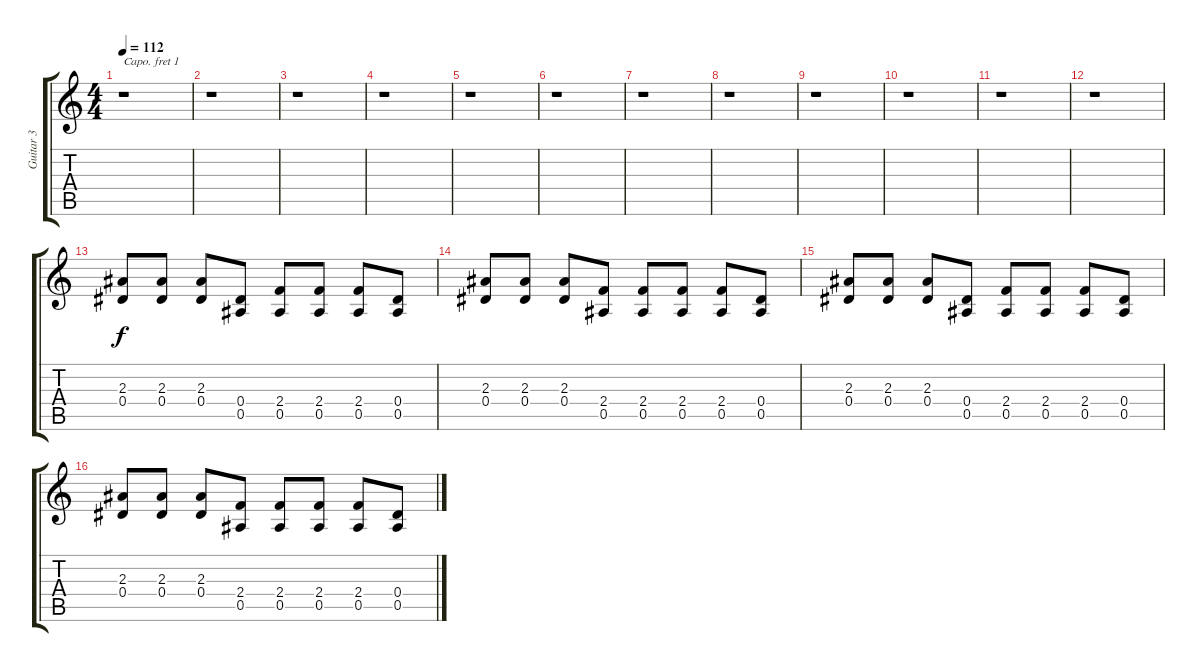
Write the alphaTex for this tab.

\track ("Guitar 3" "Guitar 3") {instrument electricguitarmuted}
\staff {score tabs}
\capo 1
\tuning (E4 B3 G3 D3 A2 E2) {hide}
\ts (4 4)
\tempo 112
\clef g2
\ks c
r.1{dy f instrument electricguitarmuted} |
r.1 |
r.1 |
r.1 |
r.1 |
r.1 |
r.1 |
r.1 |
r.1 |
r.1 |
r.1 |
r.1 |
(2.3 0.4).8 (2.3 0.4).8 (2.3 0.4).8 (0.4 0.5).8 (2.4 0.5).8 (2.4 0.5).8 (2.4 0.5).8 (0.4 0.5).8 |
(2.3 0.4).8 (2.3 0.4).8 (2.3 0.4).8 (2.4 0.5).8 (2.4 0.5).8 (2.4 0.5).8 (2.4 0.5).8 (0.4 0.5).8 |
(2.3 0.4).8 (2.3 0.4).8 (2.3 0.4).8 (0.4 0.5).8 (2.4 0.5).8 (2.4 0.5).8 (2.4 0.5).8 (0.4 0.5).8 |
(2.3 0.4).8 (2.3 0.4).8 (2.3 0.4).8 (2.4 0.5).8 (2.4 0.5).8 (2.4 0.5).8 (2.4 0.5).8 (0.4 0.5).8
